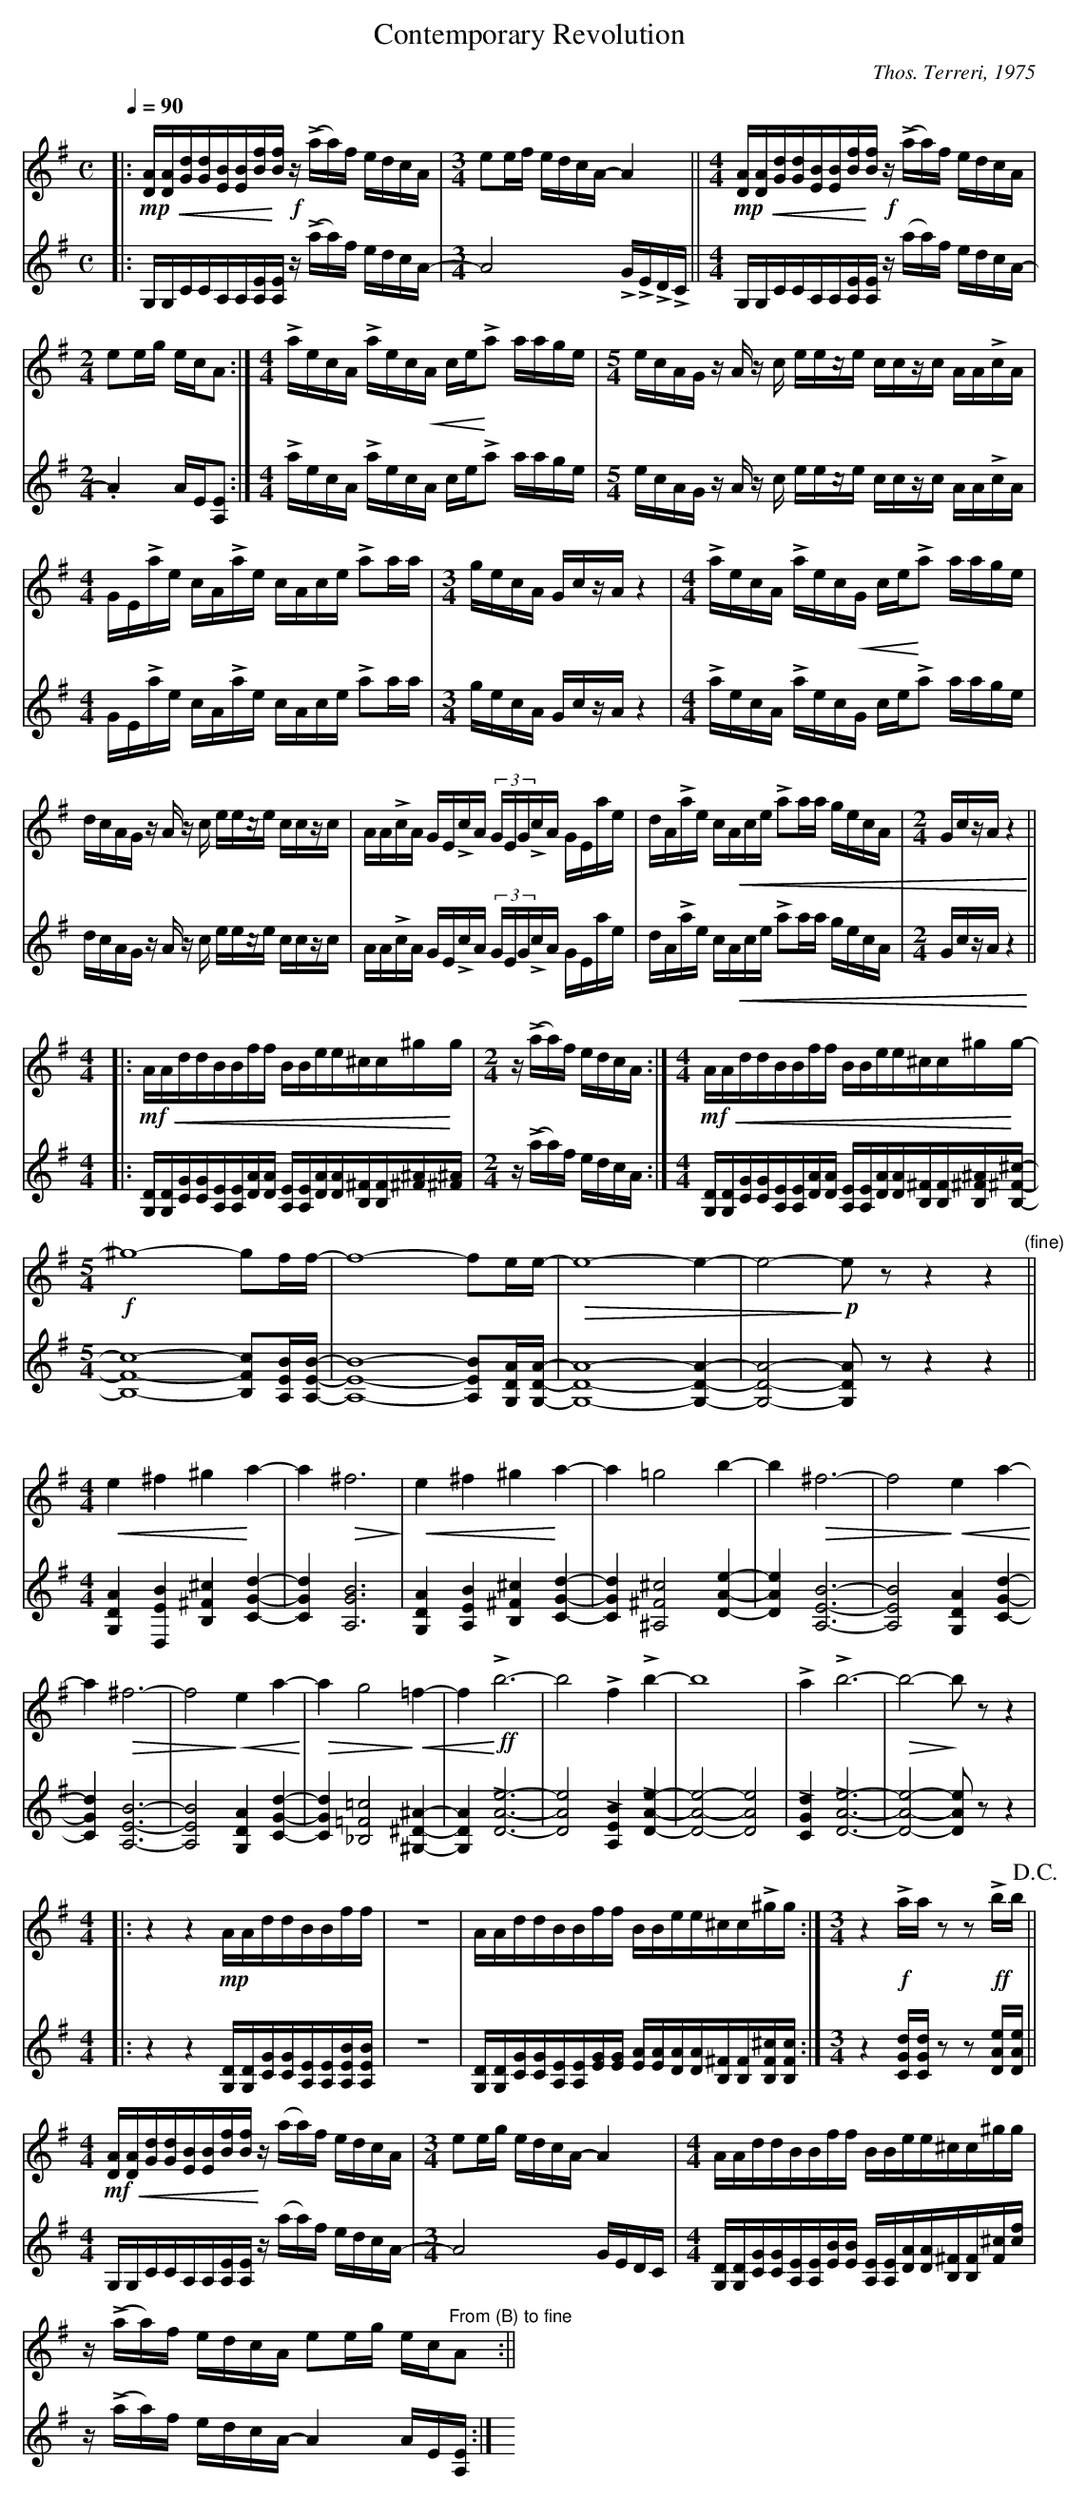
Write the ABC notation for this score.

X:1
T:Contemporary Revolution
C:Thos. Terreri, 1975
U:N=!tenuto!
U:K=!crescendo(!
U:V=!crescendo)!
U:J=!diminuendo(!
U:W=!diminuendo)!
M:C
L:1/16
Q:1/4=90
K:G
V:1
|:!biga!!mp!K[AD][AD][dG][dG][BE][BE][fB]V[fB]!f! zL(aa)f edcA|\
V:2
K:treble
|:G,G,CCA,A,[EA,][EA,] zL(aa)f edcA-|\
V:1
M:3/4
e2ef edcA-A4||\
V:2
M:3/4
A8 LGLELDLC||\
V:1
M:4/4
!mp!K[AD][AD][dG][dG][BE][BE][fB]V[fB]!f! zL(aa)f edcA|
V:2
M:4/4
G,G,CCA,A,[EA,][EA,] z(aa)f edcA-|
V:1
M:2/4
e2eg ecA2:|\
V:2
M:2/4
.A4 AE[E2A,2]:|\
V:1
M:4/4
!bigb!LaecA LaecKA ceLVa2 aage|[M:5/4]ecAG zA zc eeze cczc AALcA|
[M:4/4]GELae cALae cAce La2aa|[M:3/4]gecA GczA z4|[M:4/4]LaecA LaecKG ceLVa2 aage|
dcAG zA zc eeze cczc|AALcA GELcA (3GEGLcA GEae|dALae cKAce La2aa gecA|[M:2/4] GczA z4||
V:2
M:4/4
LaecA LaecA ceLa2 aage|[M:5/4]ecAG zA zc eeze cczc AALcA|
[M:4/4]GELae cALae cAce La2aa|[M:3/4]gecA GczA z4|[M:4/4]LaecA LaecG ceLa2 aage|
dcAG zA zc eeze cczc|AALcA GELcA (3GEGLcA GEae|dALae cKAce La2aa gecA|[M:2/4] GczA z4||
V:1
M:4/4
|:!mf!KAAddBBff BBee^cc^gVg|[M:2/4]z(Laa)f edcA:|\
V:2
M:4/4
|:[DG,][DG,][GC][GC][EA,][EA,][AD][AD] [EA,][EA,][AD][AD][^FB,][FB,][^A^F][^A^F]|[M:2/4]z(Laa)f edcA:|\
V:1
M:4/4
!bigc!!mf!KAAddBBff BBee^cc^gVg-|
V:2
M:4/4
[DG,][DG,][GC][GC][EA,][EA,][AD][AD] [EA,][EA,][AD][AD][^FB,][FB,][^A^FB,][^c-^F-B,-]|
V:1
M:5/4
!f!^g16-g2ff-|f16-f2ee-|Je16-e4-|e8-W!p!e2z2 z4 z4"^(fine)"||
V:2
M:5/4
[c16-F16-B,16-][c2F2B,2][BEA,][B-E-A,-]|[B16-E16-A,16-] [B2E2A,2][ADG,][A-D-G,-]|[A16-D16-G,16-][A4-D4-G,4-]|[A8-D8-G,8-][A2D2G,2]z2z4z4||
V:1
M:4/4
L:1/4
!bigd!Ke ^f ^g Va-|a J^f3W|Ke ^f ^g Va-|a =g2 b-|b J^f3-|f2 WKe a-V|
a J^f3-|f2W Ke a-V|Ja g2W K=f-|f V!ff!Lb3-|b2 Lf Lb-|b4|La Lb3-|Jb2-Wb/z/ z|
V:2
M:4/4
L:1/4
[ADG,][BED,][^c^FB,][d-G-C-]|[dGC] [B3G3A,3]|[ADG,][BEA,][^c^FB,][d-G-C-]|[dGC] [^c2^F2^A,2] [e-A-D-]|
[eAD] [B3-E3-A,3-]|[B2E2A,2] [ADG,][d-G-C-]|[dGC] [B3-E3-A,3-]|[B2E2A,2] [ADG,][d-G-C-]|[dGC] [=c2=F2_B,2] [^A-^D-^G,-]|
[ADG,] [Le3-A3-D3-]|[e2A2D2] [LBEA,][Le-A-D-]|[e2-A2-D2-][e2A2D2]|[LdGC][Le3-A3-D3-]|[e2-A2-D2-][e/A/D/]z/ z|
V:1
M:4/4
L:1/16
|:z4z4 !mp!AAddBBff|z16|!cresc!AAddBBff BBee^ccL^gg:|[M:3/4]z4 !f!Laa z2 z2 !ff!Lbb!D.C.!||
V:2
M:4/4
L:1/16
|:z4 z4 [DG,][DG,][GC][GC][EA,][EA,][BEA,][BEA,]|z16|[DG,][DG,][GC][GC][EA,][EA,][GE][GE] [EA][EA][AD][AD][^FB,][FB,][^cFB,][cFB,]:|\
[M:3/4]z4 [dGC][dGC] z2 z2 [eAD][eAD]||
V:1
M:4/4
L:1/16
!bige!!mf!K[AD][AD][dG][dG][BE][BE][fB][fB]V z(aa)f edcA|[M:3/4]e2eg edcA-A4|[M:4/4]AAddBBff BBee^cc^gg|
z(Laa)f edcA e2eg ec"^From (B) to fine"A2:||
V:2
M:4/4
L:1/16
G,G,CCA,A,[EA,][EA,] z(aa)f edcA-|[M:3/4]A8 GEDC|[M:4/4][DG,][DG,][GC][GC][EA,][EA,][BE][BE] [EA,][EA,][AD][AD][^FB,][FB,][^cF][cf]|z(Laa)f edcA-A4 AE[EA,]:|
